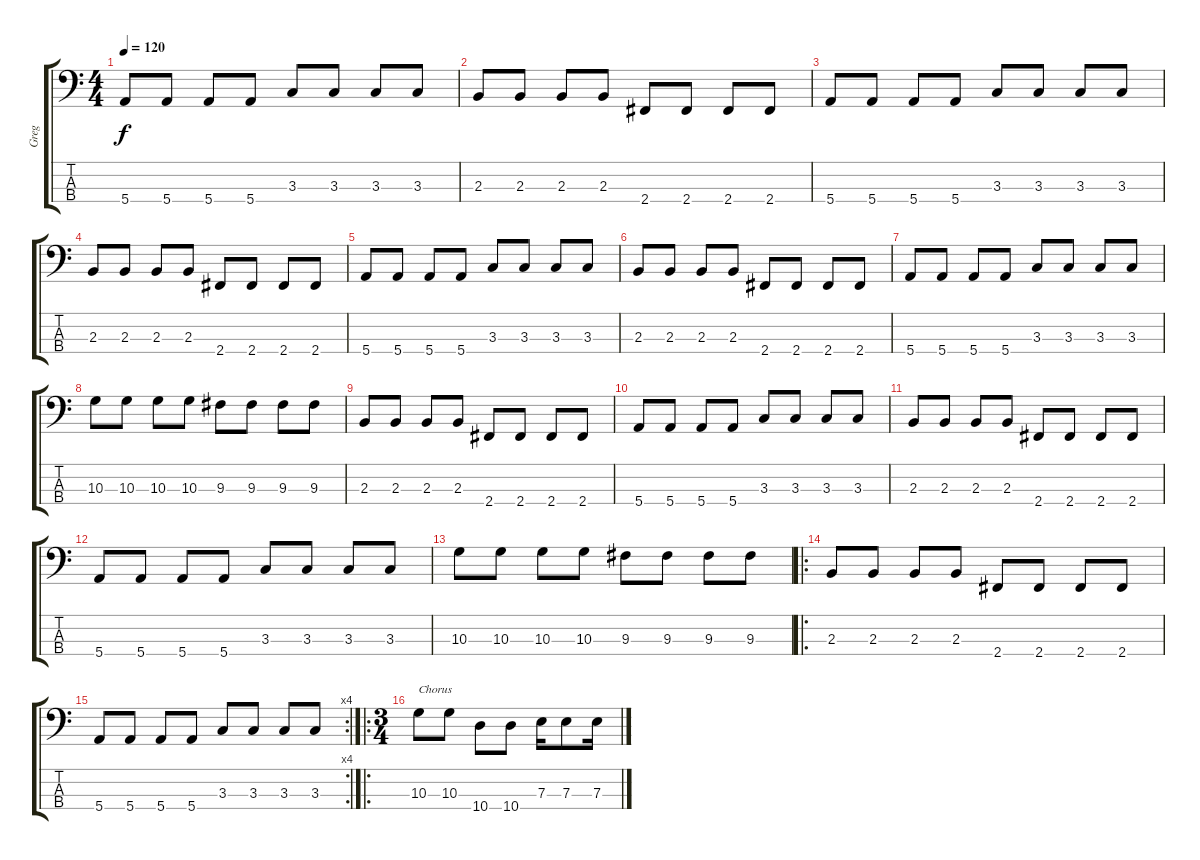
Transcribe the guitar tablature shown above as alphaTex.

\track ("Greg" "Greg") {instrument electricbassfinger}
\staff {score tabs}
\tuning (G2 D2 A1 E1) {hide}
\ts (4 4)
\tempo 120
\clef f4
\ks c
5.4.8{dy f} 5.4.8 5.4.8 5.4.8 3.3.8 3.3.8 3.3.8 3.3.8 |
2.3.8 2.3.8 2.3.8 2.3.8 2.4.8 2.4.8 2.4.8 2.4.8 |
5.4.8 5.4.8 5.4.8 5.4.8 3.3.8 3.3.8 3.3.8 3.3.8 |
2.3.8 2.3.8 2.3.8 2.3.8 2.4.8 2.4.8 2.4.8 2.4.8 |
5.4.8 5.4.8 5.4.8 5.4.8 3.3.8 3.3.8 3.3.8 3.3.8 |
2.3.8 2.3.8 2.3.8 2.3.8 2.4.8 2.4.8 2.4.8 2.4.8 |
5.4.8 5.4.8 5.4.8 5.4.8 3.3.8 3.3.8 3.3.8 3.3.8 |
10.3.8 10.3.8 10.3.8 10.3.8 9.3.8 9.3.8 9.3.8 9.3.8 |
2.3.8 2.3.8 2.3.8 2.3.8 2.4.8 2.4.8 2.4.8 2.4.8 |
5.4.8 5.4.8 5.4.8 5.4.8 3.3.8 3.3.8 3.3.8 3.3.8 |
2.3.8 2.3.8 2.3.8 2.3.8 2.4.8 2.4.8 2.4.8 2.4.8 |
5.4.8 5.4.8 5.4.8 5.4.8 3.3.8 3.3.8 3.3.8 3.3.8 |
10.3.8 10.3.8 10.3.8 10.3.8 9.3.8 9.3.8 9.3.8 9.3.8 |
\ro
2.3.8 2.3.8 2.3.8 2.3.8 2.4.8 2.4.8 2.4.8 2.4.8 |
\rc 4
5.4.8 5.4.8 5.4.8 5.4.8 3.3.8 3.3.8 3.3.8 3.3.8 |
\ro
\ts (3 4)
10.3.8{txt "Chorus"} 10.3.8 10.4.8 10.4.8 7.3.16 7.3.8 7.3.16
